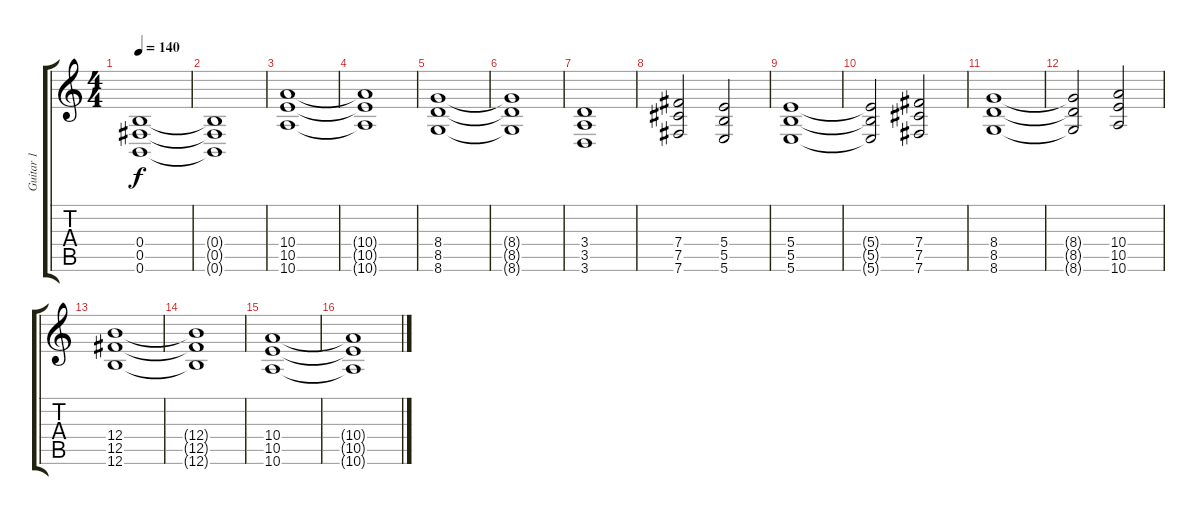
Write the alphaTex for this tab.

\track ("Guitar 1" "Guitar 1") {instrument distortionguitar}
\staff {score tabs}
\tuning (Db4 Ab3 E3 B2 Gb2 B1) {hide}
\ts (4 4)
\tempo 140
\clef g2
\ks c
(0.4 0.5 0.6).1{dy f} |
(0.4{t} 0.5{t} 0.6{t}).1 |
(10.4 10.5 10.6).1 |
(10.4{t} 10.5{t} 10.6{t}).1 |
(8.4 8.5 8.6).1 |
(8.4{t} 8.5{t} 8.6{t}).1 |
(3.4 3.5 3.6).1 |
(7.4 7.5 7.6).2 (5.4 5.5 5.6).2 |
(5.4 5.5 5.6).1 |
(5.4{t} 5.5{t} 5.6{t}).2 (7.4 7.5 7.6).2 |
(8.4 8.5 8.6).1 |
(8.4{t} 8.5{t} 8.6{t}).2 (10.4 10.5 10.6).2 |
(12.4 12.5 12.6).1 |
(12.4{t} 12.5{t} 12.6{t}).1 |
(10.4 10.5 10.6).1 |
(10.4{t} 10.5{t} 10.6{t}).1
